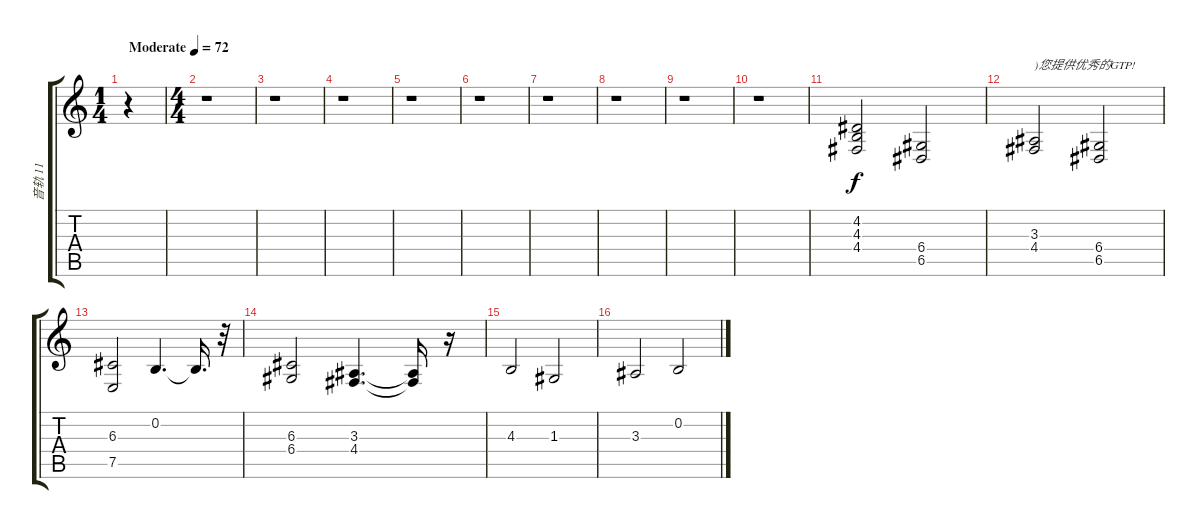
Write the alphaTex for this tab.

\track ("音轨 11" "音轨 11") {instrument stringensemble1}
\staff {score tabs}
\tuning (E4 B3 G3 D3 A2 E2) {hide}
\ts (1 4)
\tempo (72 "Moderate")
\clef g2
\ks c
r.4{dy f instrument stringensemble1} |
\ts (4 4)
r.1 |
r.1 |
r.1 |
r.1 |
r.1 |
r.1 |
r.1 |
r.1 |
r.1 |
(4.2 4.3 4.4).2 (6.4 6.5).2 |
(3.3 4.4).2{txt ")您提供优秀的GTP!"} (6.4 6.5).2 |
(6.3 7.5).2 0.2.4{d} 0.2{t}.16{d} r.32 |
(6.3 6.4).2 (3.3 4.4).4{d} (3.3{t} 4.4{t}).16 r.16 |
4.3.2 1.3.2 |
3.3.2 0.2.2
